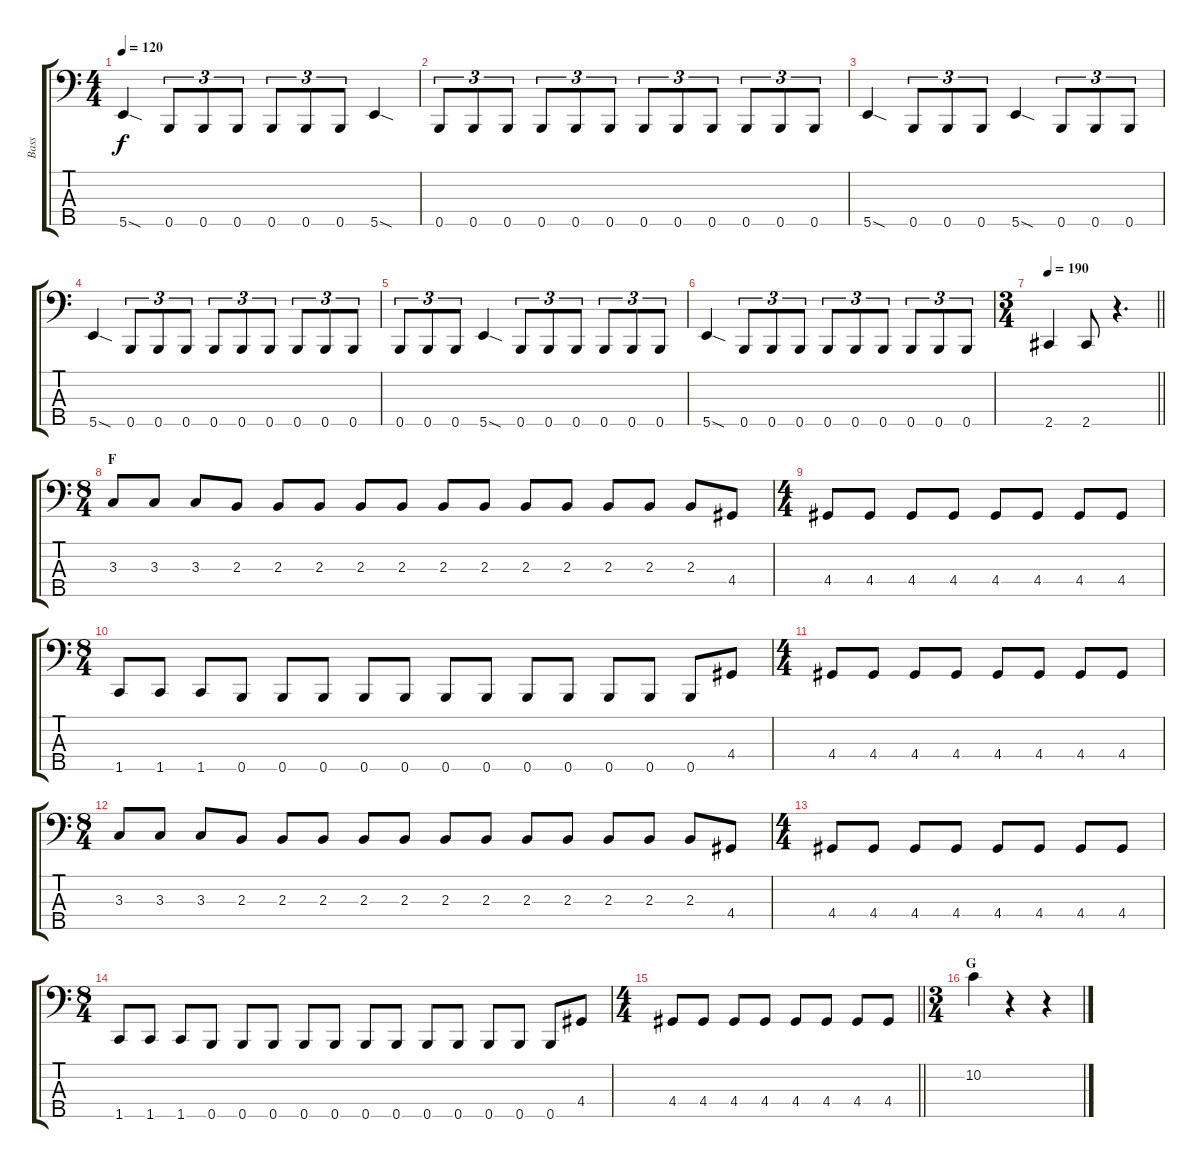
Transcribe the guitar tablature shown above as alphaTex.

\track ("Bass" "Bass") {instrument electricbasspick}
\staff {score tabs}
\tuning (G2 D2 A1 E1 B0) {hide}
\ts (4 4)
\tempo 120
\clef f4
\ks c
5.5{sod}.4{dy f} 0.5.8{tu (3 2)} 0.5.8{tu (3 2)} 0.5.8{tu (3 2)} 0.5.8{tu (3 2)} 0.5.8{tu (3 2)} 0.5.8{tu (3 2)} 5.5{sod}.4 |
0.5.8{tu (3 2)} 0.5.8{tu (3 2)} 0.5.8{tu (3 2)} 0.5.8{tu (3 2)} 0.5.8{tu (3 2)} 0.5.8{tu (3 2)} 0.5.8{tu (3 2)} 0.5.8{tu (3 2)} 0.5.8{tu (3 2)} 0.5.8{tu (3 2)} 0.5.8{tu (3 2)} 0.5.8{tu (3 2)} |
5.5{sod}.4 0.5.8{tu (3 2)} 0.5.8{tu (3 2)} 0.5.8{tu (3 2)} 5.5{sod}.4 0.5.8{tu (3 2)} 0.5.8{tu (3 2)} 0.5.8{tu (3 2)} |
5.5{sod}.4 0.5.8{tu (3 2)} 0.5.8{tu (3 2)} 0.5.8{tu (3 2)} 0.5.8{tu (3 2)} 0.5.8{tu (3 2)} 0.5.8{tu (3 2)} 0.5.8{tu (3 2)} 0.5.8{tu (3 2)} 0.5.8{tu (3 2)} |
0.5.8{tu (3 2)} 0.5.8{tu (3 2)} 0.5.8{tu (3 2)} 5.5{sod}.4 0.5.8{tu (3 2)} 0.5.8{tu (3 2)} 0.5.8{tu (3 2)} 0.5.8{tu (3 2)} 0.5.8{tu (3 2)} 0.5.8{tu (3 2)} |
5.5{sod}.4 0.5.8{tu (3 2)} 0.5.8{tu (3 2)} 0.5.8{tu (3 2)} 0.5.8{tu (3 2)} 0.5.8{tu (3 2)} 0.5.8{tu (3 2)} 0.5.8{tu (3 2)} 0.5.8{tu (3 2)} 0.5.8{tu (3 2)} |
\ts (3 4)
\tempo 190
\barLineRight lightlight
2.5.4 2.5.8 r.4{d} |
\ts (8 4)
\section ("" "F")
3.3.8 3.3.8 3.3.8 2.3.8 2.3.8 2.3.8 2.3.8 2.3.8 2.3.8 2.3.8 2.3.8 2.3.8 2.3.8 2.3.8 2.3.8 4.4.8 |
\ts (4 4)
4.4.8 4.4.8 4.4.8 4.4.8 4.4.8 4.4.8 4.4.8 4.4.8 |
\ts (8 4)
1.5.8 1.5.8 1.5.8 0.5.8 0.5.8 0.5.8 0.5.8 0.5.8 0.5.8 0.5.8 0.5.8 0.5.8 0.5.8 0.5.8 0.5.8 4.4.8 |
\ts (4 4)
4.4.8 4.4.8 4.4.8 4.4.8 4.4.8 4.4.8 4.4.8 4.4.8 |
\ts (8 4)
3.3.8 3.3.8 3.3.8 2.3.8 2.3.8 2.3.8 2.3.8 2.3.8 2.3.8 2.3.8 2.3.8 2.3.8 2.3.8 2.3.8 2.3.8 4.4.8 |
\ts (4 4)
4.4.8 4.4.8 4.4.8 4.4.8 4.4.8 4.4.8 4.4.8 4.4.8 |
\ts (8 4)
1.5.8 1.5.8 1.5.8 0.5.8 0.5.8 0.5.8 0.5.8 0.5.8 0.5.8 0.5.8 0.5.8 0.5.8 0.5.8 0.5.8 0.5.8 4.4.8 |
\ts (4 4)
\barLineRight lightlight
4.4.8 4.4.8 4.4.8 4.4.8 4.4.8 4.4.8 4.4.8 4.4.8 |
\ts (3 4)
\section ("" "G")
10.2.4 r.4 r.4
